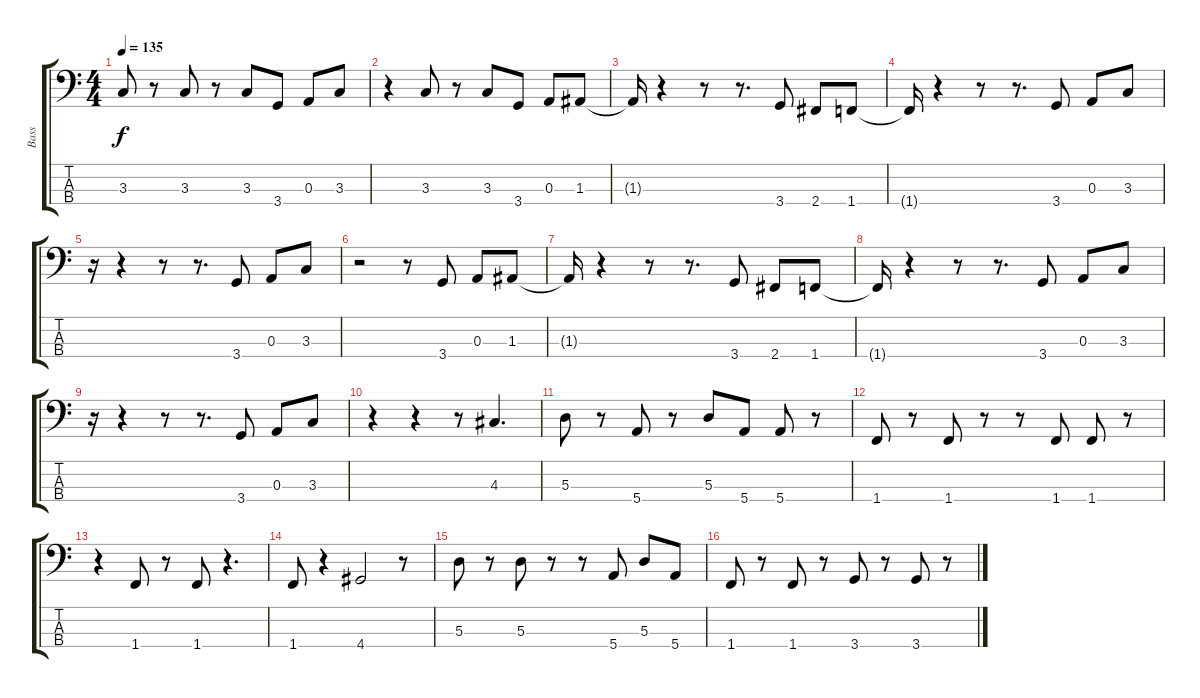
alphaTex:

\track ("Bass" "Bass") {instrument electricbassfinger}
\staff {score tabs}
\tuning (G2 D2 A1 E1) {hide}
\ts (4 4)
\tempo 135
\clef f4
\ks c
3.3.8{dy f} r.8 3.3.8 r.8 3.3.8 3.4.8 0.3.8 3.3.8 |
r.4 3.3.8 r.8 3.3.8 3.4.8 0.3.8 1.3.8 |
1.3{t}.16 r.4 r.8 r.8{d} 3.4.8 2.4.8 1.4.8 |
1.4{t}.16 r.4 r.8 r.8{d} 3.4.8 0.3.8 3.3.8 |
r.16 r.4 r.8 r.8{d} 3.4.8 0.3.8 3.3.8 |
r.2 r.8 3.4.8 0.3.8 1.3.8 |
1.3{t}.16 r.4 r.8 r.8{d} 3.4.8 2.4.8 1.4.8 |
1.4{t}.16 r.4 r.8 r.8{d} 3.4.8 0.3.8 3.3.8 |
r.16 r.4 r.8 r.8{d} 3.4.8 0.3.8 3.3.8 |
r.4 r.4 r.8 4.3.4{d} |
5.3.8 r.8 5.4.8 r.8 5.3.8 5.4.8 5.4.8 r.8 |
1.4.8 r.8 1.4.8 r.8 r.8 1.4.8 1.4.8 r.8 |
r.4 1.4.8 r.8 1.4.8 r.4{d} |
1.4.8 r.4 4.4.2 r.8 |
5.3.8 r.8 5.3.8 r.8 r.8 5.4.8 5.3.8 5.4.8 |
1.4.8 r.8 1.4.8 r.8 3.4.8 r.8 3.4.8 r.8
